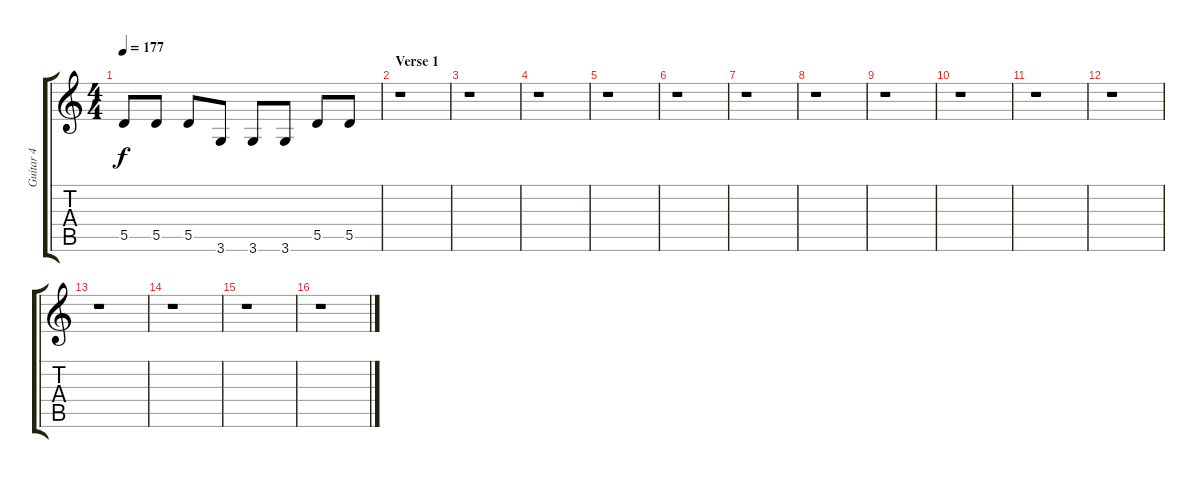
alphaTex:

\track ("Guitar 4" "Guitar 4") {instrument distortionguitar}
\staff {score tabs}
\tuning (E4 B3 G3 D3 A2 E2) {hide}
\ts (4 4)
\tempo 177
\clef g2
\ks c
5.5.8{dy f} 5.5.8 5.5.8 3.6.8 3.6.8 3.6.8 5.5.8 5.5.8 |
\section ("" "Verse 1")
r.1 |
r.1 |
r.1 |
r.1 |
r.1 |
r.1 |
r.1 |
r.1 |
r.1 |
r.1 |
r.1 |
r.1 |
r.1 |
r.1 |
r.1
